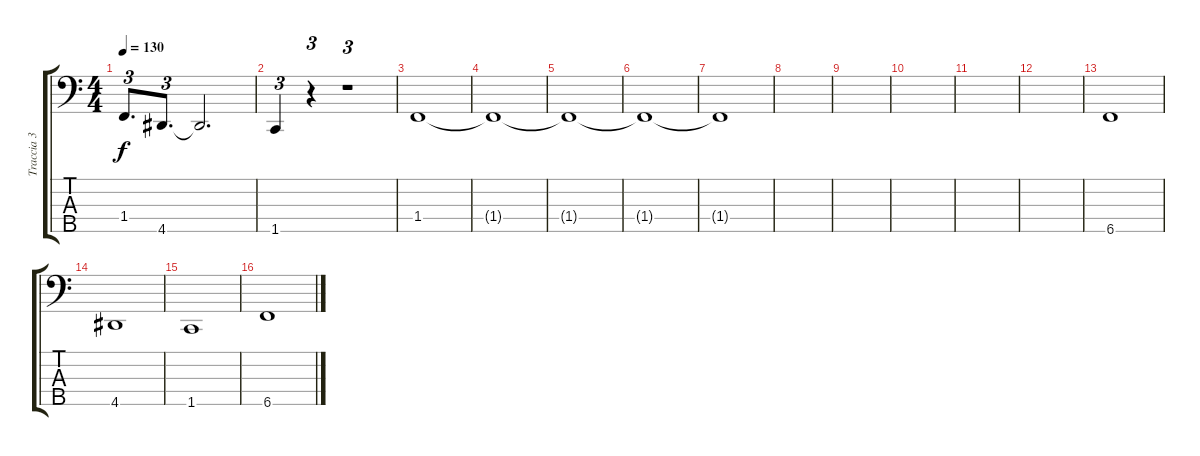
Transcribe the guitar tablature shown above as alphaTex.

\track ("Traccia 3" "Traccia 3") {instrument electricbasspick}
\staff {score tabs}
\tuning (G2 D2 A1 E1 B0) {hide}
\ts (4 4)
\tempo 130
\clef f4
\ks c
1.4.8{d tu (3 2) dy f} 4.5.8{d tu (3 2)} 4.5{t}.2{d} |
1.5.4{tu (3 2)} r.4{tu (3 2)} r.1{tu (3 2)} |
1.4.1 |
1.4{t}.1 |
1.4{t}.1{volume 0} |
1.4{t}.1 |
1.4{t}.1 |
|
|
|
|
|
6.5.1{volume 11} |
4.5.1 |
1.5.1 |
6.5.1
